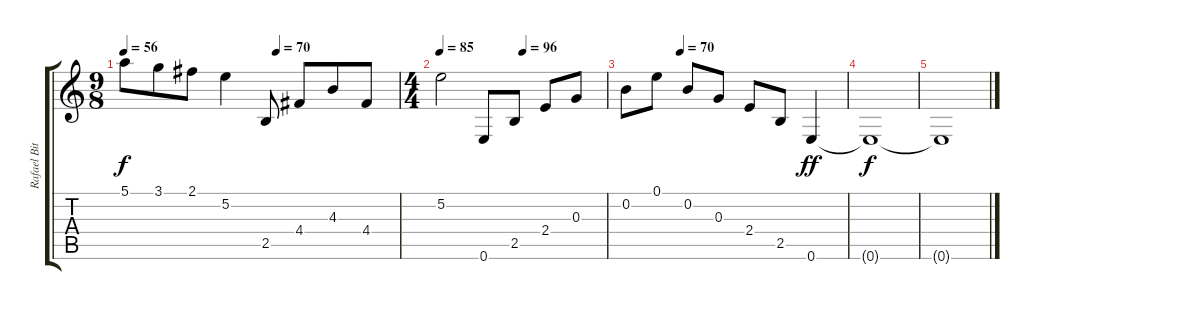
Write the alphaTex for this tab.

\track ("Rafael Bittencourt (acoustic)" "Rafael Bit") {instrument acousticguitarsteel}
\staff {score tabs}
\tuning (E4 B3 G3 D3 A2 E2) {hide}
\ts (9 8)
\tempo 56
\tempo (70 0.5555555555555556)
\clef g2
\ks c
5.1.8{dy f} 3.1.8 2.1.8 5.2.4 2.5.8 4.4.8 4.3.8 4.4.8 |
\ts (4 4)
\tempo 85
\tempo (96 0.5)
5.2.2 0.6.8 2.5.8 2.4.8 0.3.8 |
\tempo (70 0.25)
0.2.8 0.1.8 0.2.8 0.3.8 2.4.8 2.5.8 0.6.4{dy ff} |
0.6{t}.1{dy f} |
0.6{t}.1
